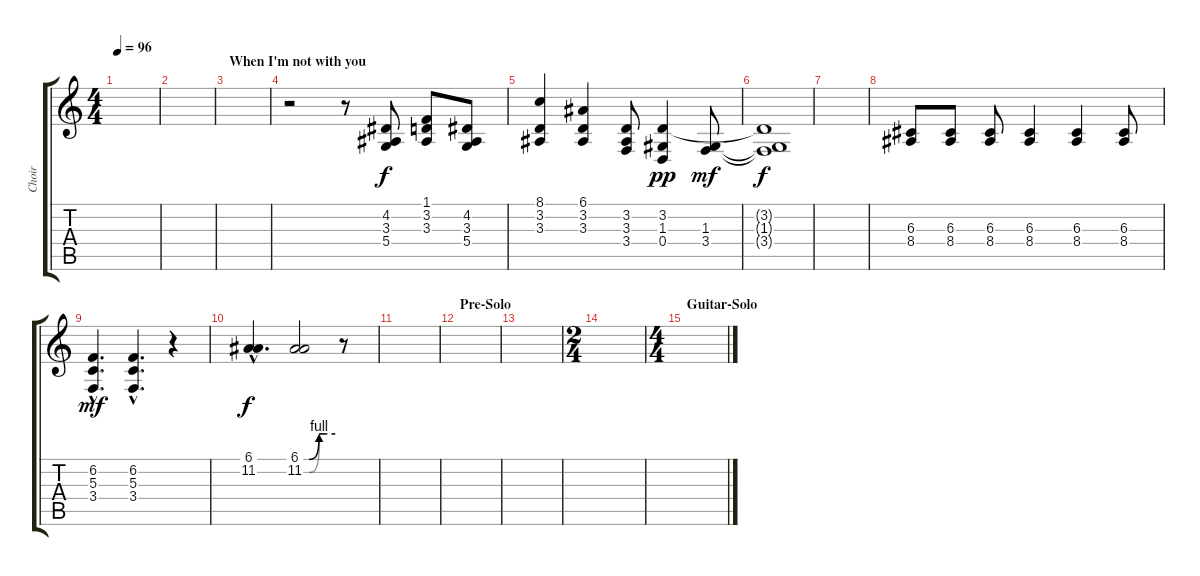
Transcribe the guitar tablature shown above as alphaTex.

\track ("Choir" "Choir") {instrument synthvoice}
\staff {score tabs}
\tuning (E4 B3 G3 D3 A2 E2) {hide}
\ts (4 4)
\tempo 96
\clef g2
\ks c
|
|
\section ("" "When I'm not with you")
|
r.2 r.8 (4.2 3.3 5.4).8 (1.1 3.2 3.3).8 (4.2 3.3 5.4).8 |
(8.1 3.2 3.3).4 (6.1 3.2 3.3).4 (3.2 3.3 3.4).8 (3.2 1.3 0.4).4{dy pp} (1.3 3.4).8{dy mf} |
(3.2{t} 1.3{t} 3.4{t}).1{dy f} |
|
(6.3 8.4).8 (6.3 8.4).8 (6.3 8.4).8 (6.3 8.4).4 (6.3 8.4).4 (6.3 8.4).8 |
(6.2{hac} 5.3{hac} 3.4{hac}).4{d dy mf} (6.2{hac} 5.3{hac} 3.4{hac}).4{d} r.4 |
(6.1{hac} 11.2{hac}).4{d dy f} (6.1{be (custom 0 0 10 0 29 4 40 4 45 4 60 4)} 11.2{be (custom 0 0 10 0 30 4 40 4 60 4)}).2 r.8 |
|
\section ("" "Pre-Solo")
|
|
\ts (2 4)
|
\ts (4 4)
\section ("" "Guitar-Solo")
